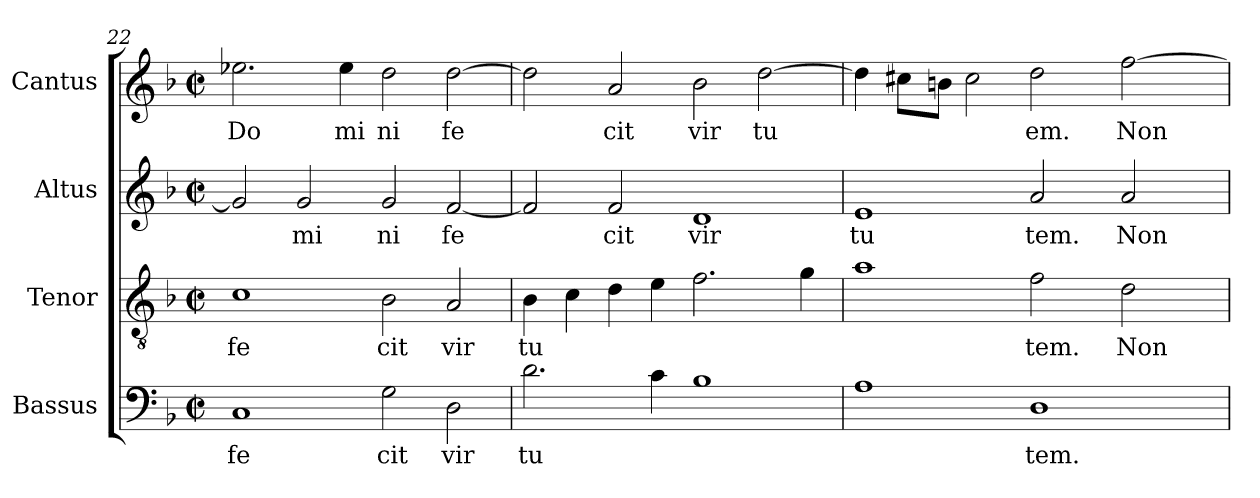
**kern	**text	**kern	**text	**kern	**text	**kern	**text
*part4	*part4	*part3	*part3	*part2	*part2	*part1	*part1
*staff4	*staff4	*staff3	*staff3	*staff2	*staff2	*staff1	*staff1
*I"Bassus	*	*I"Tenor	*	*I"Altus	*	*I"Cantus	*
*clefF4	*	*clefGv2	*	*clefG2	*	*clefG2	*
*k[b-]	*	*k[b-]	*	*k[b-]	*	*k[b-]	*
*F:	*	*F:	*	*F:	*	*F:	*
*M2/2	*	*M2/2	*	*M2/2	*	*M2/2	*
*met(c|)	*	*met(c|)	*	*met(c|)	*	*met(c|)	*
=22	=22	=22	=22	=22	=22	=22	=22
!	!LO:LY:b:cj	!	!LO:LY:b:cj	!	!	!	!LO:LY:b:cj
1C	fe	1c	fe	2g/]	.	2.ee-\	Do
!	!	!	!	!	!LO:LY:b:cj	!	!
.	.	.	.	2g/	mi	.	.
!	!	!	!	!	!	!	!LO:LY:b:cj
.	.	.	.	.	.	4ee-\	mi
!	!LO:LY:b:cj	!	!LO:LY:b:cj	!	!LO:LY:b:cj	!	!LO:LY:b:cj
2G\	cit	2B-\	cit	2g/	ni	2dd\	ni
!	!LO:LY:b:cj	!	!LO:LY:b:cj	!	!LO:LY:b:cj	!	!LO:LY:b:cj
2D\	vir	2A/	vir	[<2f/	fe	[>2dd\	fe
=23	=23	=23	=23	=23	=23	=23	=23
!	!LO:LY:b:cj	!	!LO:LY:b:cj	!	!	!	!
2.d\	tu	4B-\	tu	2f/]	.	2dd\]	.
.	.	4c\	.	.	.	.	.
!	!	!	!	!	!LO:LY:b:cj	!	!LO:LY:b:cj
.	.	4d\	.	2f/	cit	2a/	cit
4c\	.	4e\	.	.	.	.	.
!	!	!	!	!	!LO:LY:b:cj	!	!LO:LY:b:cj
1B-	.	2.f\	.	1d	vir	2b-\	vir
!	!	!	!	!	!	!	!LO:LY:b:cj
.	.	.	.	.	.	[>2dd\	tu
.	.	4g\	.	.	.	.	.
!!LO:PB:g=z
=24	=24	=24	=24	=24	=24	=24	=24
!	!	!	!	!	!LO:LY:b:cj	!	!
*^	*	*^	*	*	*	*^	*
1A	4ryy	.	1a	4ryy	.	1e	tu	4dd\]	4ryy	.
.	32.ryy	.	.	32.ryy	.	.	.	8cc#\L	32ryy	.
.	.	.	.	.	.	.	.	.	1ryy	.
.	1ryy	.	.	1ryy	.	.	.	.	.	.
.	.	.	.	.	.	.	.	8b\J	.	.
.	.	.	.	.	.	.	.	2cc#\	.	.
!	!	!LO:LY:b:cj	!	!	!LO:LY:b:cj	!	!LO:LY:b:cj	!	!	!LO:LY:b:cj
1D	.	tem.	2f\	.	tem.	2a/	tem.	2dd\	.	em.
.	.	.	.	.	.	.	.	.	2ryy	.
.	2ryy	.	.	2ryy	.	.	.	.	.	.
!	!	!	!	!	!LO:LY:b:cj	!	!LO:LY:b:cj	!	!	!LO:LY:b
.	.	.	2d\	.	Non	2a/	Non	[>2ff\	.	Non
.	.	.	.	.	.	.	.	.	8..ryy	.
.	8ryy	.	.	8ryy	.	.	.	.	.	.
.	16ryy	.	.	16ryy	.	.	.	.	.	.
.	64ryy	.	.	64ryy	.	.	.	.	.	.
*v	*v	*	*	*	*	*	*	*v	*v	*
*	*	*v	*v	*	*	*	*	*
=	=	=	=	=	=	=	=
*-	*-	*-	*-	*-	*-	*-	*-
